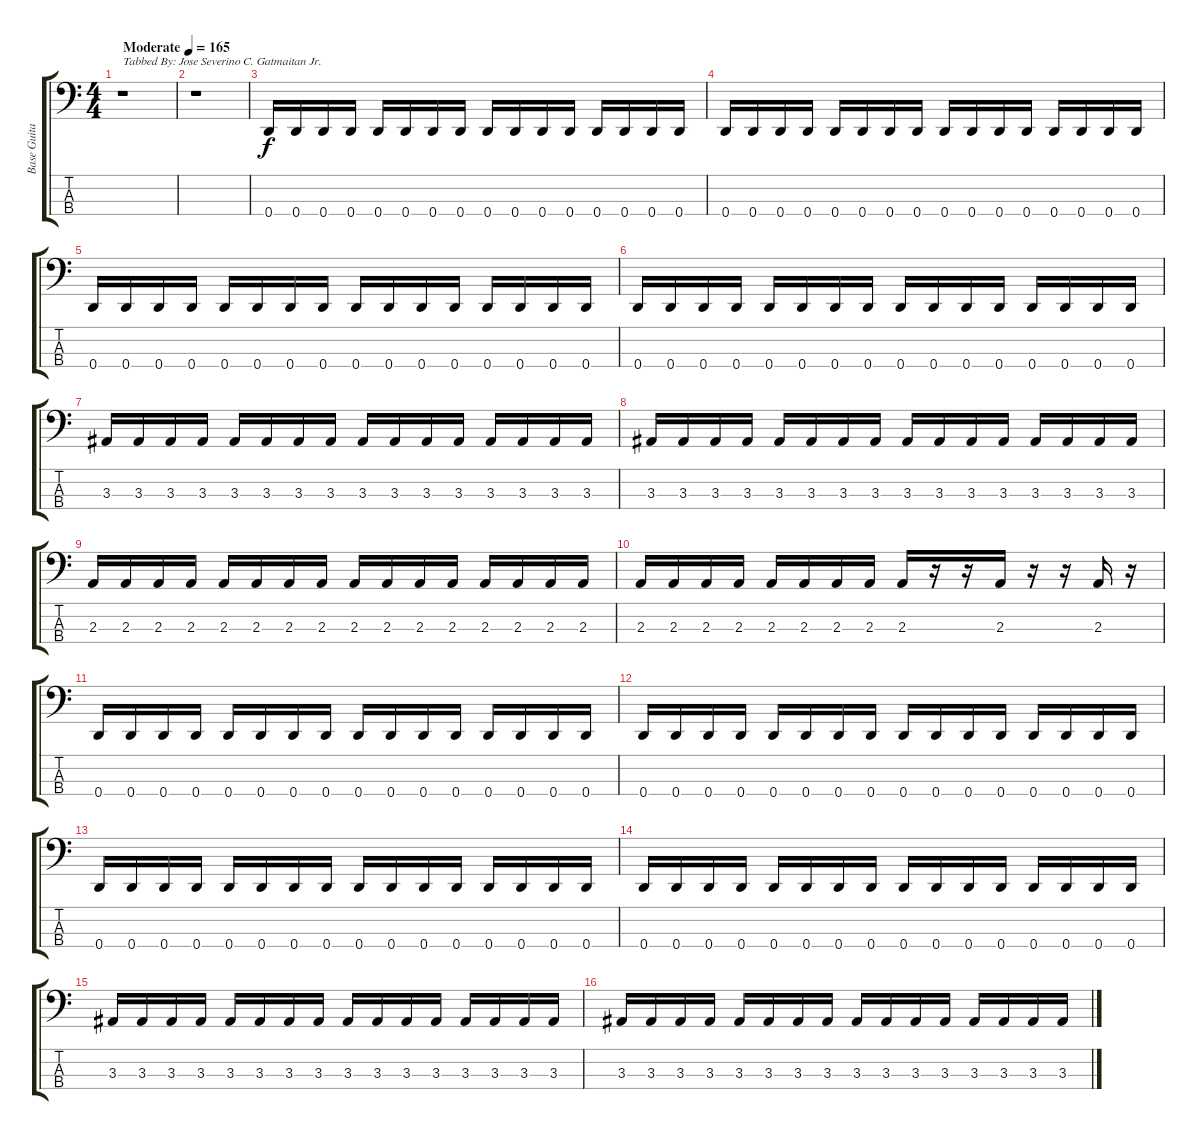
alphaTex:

\track ("Base Guitar" "Base Guita") {instrument electricbassfinger}
\staff {score tabs}
\tuning (F2 C2 G1 D1) {hide}
\ts (4 4)
\tempo (165 "Moderate")
\clef f4
\ks c
r.1{txt "Tabbed By: Jose Severino C. Gatmaitan Jr." dy f instrument electricbassfinger} |
r.1 |
0.4.16 0.4.16 0.4.16 0.4.16 0.4.16 0.4.16 0.4.16 0.4.16 0.4.16 0.4.16 0.4.16 0.4.16 0.4.16 0.4.16 0.4.16 0.4.16 |
0.4.16 0.4.16 0.4.16 0.4.16 0.4.16 0.4.16 0.4.16 0.4.16 0.4.16 0.4.16 0.4.16 0.4.16 0.4.16 0.4.16 0.4.16 0.4.16 |
0.4.16 0.4.16 0.4.16 0.4.16 0.4.16 0.4.16 0.4.16 0.4.16 0.4.16 0.4.16 0.4.16 0.4.16 0.4.16 0.4.16 0.4.16 0.4.16 |
0.4.16 0.4.16 0.4.16 0.4.16 0.4.16 0.4.16 0.4.16 0.4.16 0.4.16 0.4.16 0.4.16 0.4.16 0.4.16 0.4.16 0.4.16 0.4.16 |
3.3.16 3.3.16 3.3.16 3.3.16 3.3.16 3.3.16 3.3.16 3.3.16 3.3.16 3.3.16 3.3.16 3.3.16 3.3.16 3.3.16 3.3.16 3.3.16 |
3.3.16 3.3.16 3.3.16 3.3.16 3.3.16 3.3.16 3.3.16 3.3.16 3.3.16 3.3.16 3.3.16 3.3.16 3.3.16 3.3.16 3.3.16 3.3.16 |
2.3.16 2.3.16 2.3.16 2.3.16 2.3.16 2.3.16 2.3.16 2.3.16 2.3.16 2.3.16 2.3.16 2.3.16 2.3.16 2.3.16 2.3.16 2.3.16 |
2.3.16 2.3.16 2.3.16 2.3.16 2.3.16 2.3.16 2.3.16 2.3.16 2.3.16 r.16 r.16 2.3.16 r.16 r.16 2.3.16 r.16 |
0.4.16 0.4.16 0.4.16 0.4.16 0.4.16 0.4.16 0.4.16 0.4.16 0.4.16 0.4.16 0.4.16 0.4.16 0.4.16 0.4.16 0.4.16 0.4.16 |
0.4.16 0.4.16 0.4.16 0.4.16 0.4.16 0.4.16 0.4.16 0.4.16 0.4.16 0.4.16 0.4.16 0.4.16 0.4.16 0.4.16 0.4.16 0.4.16 |
0.4.16 0.4.16 0.4.16 0.4.16 0.4.16 0.4.16 0.4.16 0.4.16 0.4.16 0.4.16 0.4.16 0.4.16 0.4.16 0.4.16 0.4.16 0.4.16 |
0.4.16 0.4.16 0.4.16 0.4.16 0.4.16 0.4.16 0.4.16 0.4.16 0.4.16 0.4.16 0.4.16 0.4.16 0.4.16 0.4.16 0.4.16 0.4.16 |
3.3.16 3.3.16 3.3.16 3.3.16 3.3.16 3.3.16 3.3.16 3.3.16 3.3.16 3.3.16 3.3.16 3.3.16 3.3.16 3.3.16 3.3.16 3.3.16 |
3.3.16 3.3.16 3.3.16 3.3.16 3.3.16 3.3.16 3.3.16 3.3.16 3.3.16 3.3.16 3.3.16 3.3.16 3.3.16 3.3.16 3.3.16 3.3.16
